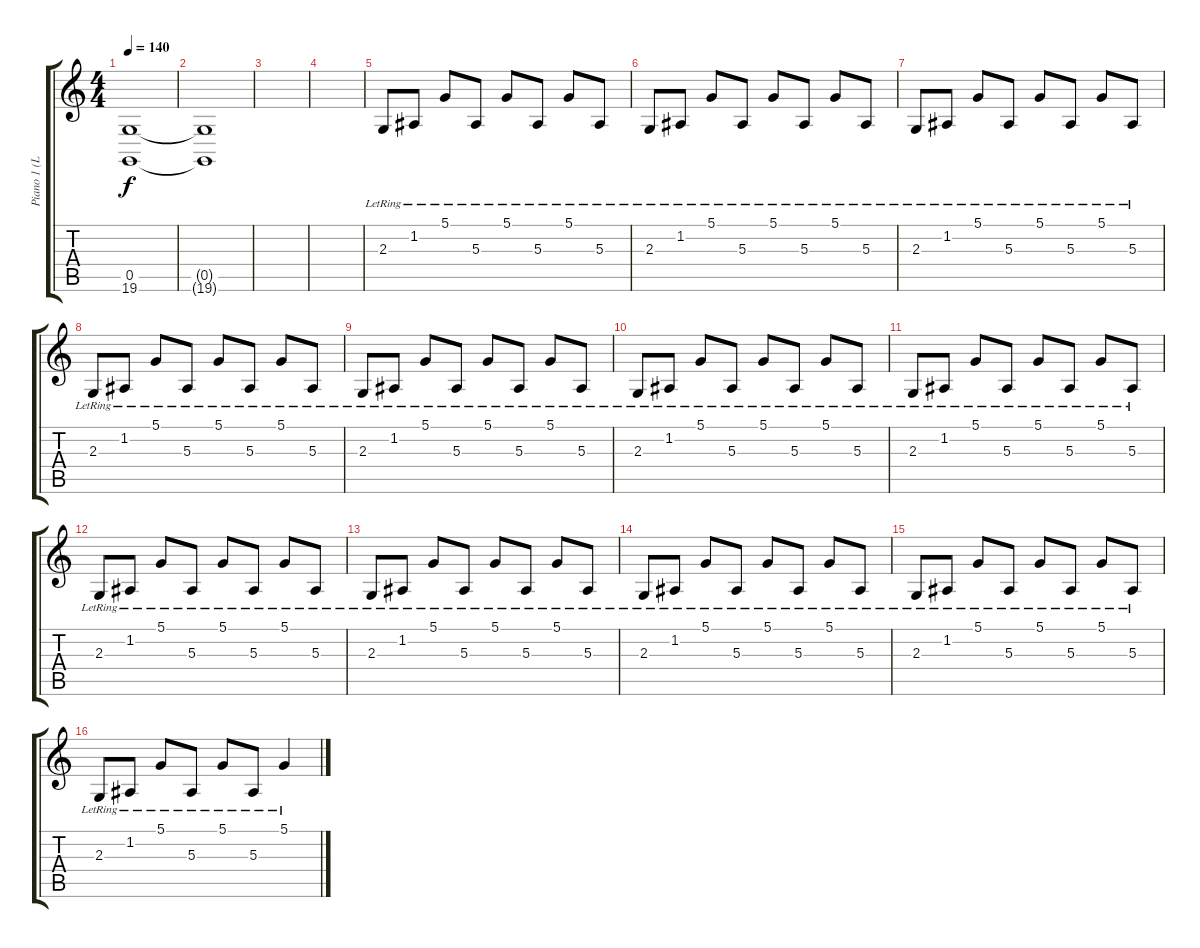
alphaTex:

\track ("Piano 1 (Left Hand)" "Piano 1 (L") {instrument brightacousticpiano}
\staff {score tabs}
\tuning (D4 A3 F3 C3 G2 C2) {hide}
\ts (4 4)
\tempo 140
\clef g2
\ks c
(0.5 19.6).1{dy f volume 0} |
(0.5{t} 19.6{t}).1 |
|
|
2.3{lr}.8 1.2{lr}.8 5.1{lr}.8 5.3{lr}.8 5.1{lr}.8 5.3{lr}.8 5.1{lr}.8 5.3{lr}.8 |
2.3{lr}.8 1.2{lr}.8 5.1{lr}.8 5.3{lr}.8 5.1{lr}.8 5.3{lr}.8 5.1{lr}.8 5.3{lr}.8 |
2.3{lr}.8 1.2{lr}.8 5.1{lr}.8 5.3{lr}.8 5.1{lr}.8 5.3{lr}.8 5.1{lr}.8 5.3{lr}.8 |
2.3{lr}.8 1.2{lr}.8 5.1{lr}.8 5.3{lr}.8 5.1{lr}.8 5.3{lr}.8 5.1{lr}.8 5.3{lr}.8 |
2.3{lr}.8 1.2{lr}.8 5.1{lr}.8 5.3{lr}.8 5.1{lr}.8 5.3{lr}.8 5.1{lr}.8 5.3{lr}.8 |
2.3{lr}.8 1.2{lr}.8 5.1{lr}.8 5.3{lr}.8 5.1{lr}.8 5.3{lr}.8 5.1{lr}.8 5.3{lr}.8 |
2.3{lr}.8 1.2{lr}.8 5.1{lr}.8 5.3{lr}.8 5.1{lr}.8 5.3{lr}.8 5.1{lr}.8 5.3{lr}.8 |
2.3{lr}.8 1.2{lr}.8 5.1{lr}.8 5.3{lr}.8 5.1{lr}.8 5.3{lr}.8 5.1{lr}.8 5.3{lr}.8 |
2.3{lr}.8 1.2{lr}.8 5.1{lr}.8 5.3{lr}.8 5.1{lr}.8 5.3{lr}.8 5.1{lr}.8 5.3{lr}.8 |
2.3{lr}.8 1.2{lr}.8 5.1{lr}.8 5.3{lr}.8 5.1{lr}.8 5.3{lr}.8 5.1{lr}.8 5.3{lr}.8 |
2.3{lr}.8 1.2{lr}.8 5.1{lr}.8 5.3{lr}.8 5.1{lr}.8 5.3{lr}.8 5.1{lr}.8 5.3{lr}.8 |
2.3{lr}.8 1.2{lr}.8 5.1{lr}.8 5.3{lr}.8 5.1{lr}.8 5.3{lr}.8 5.1{lr}.4
